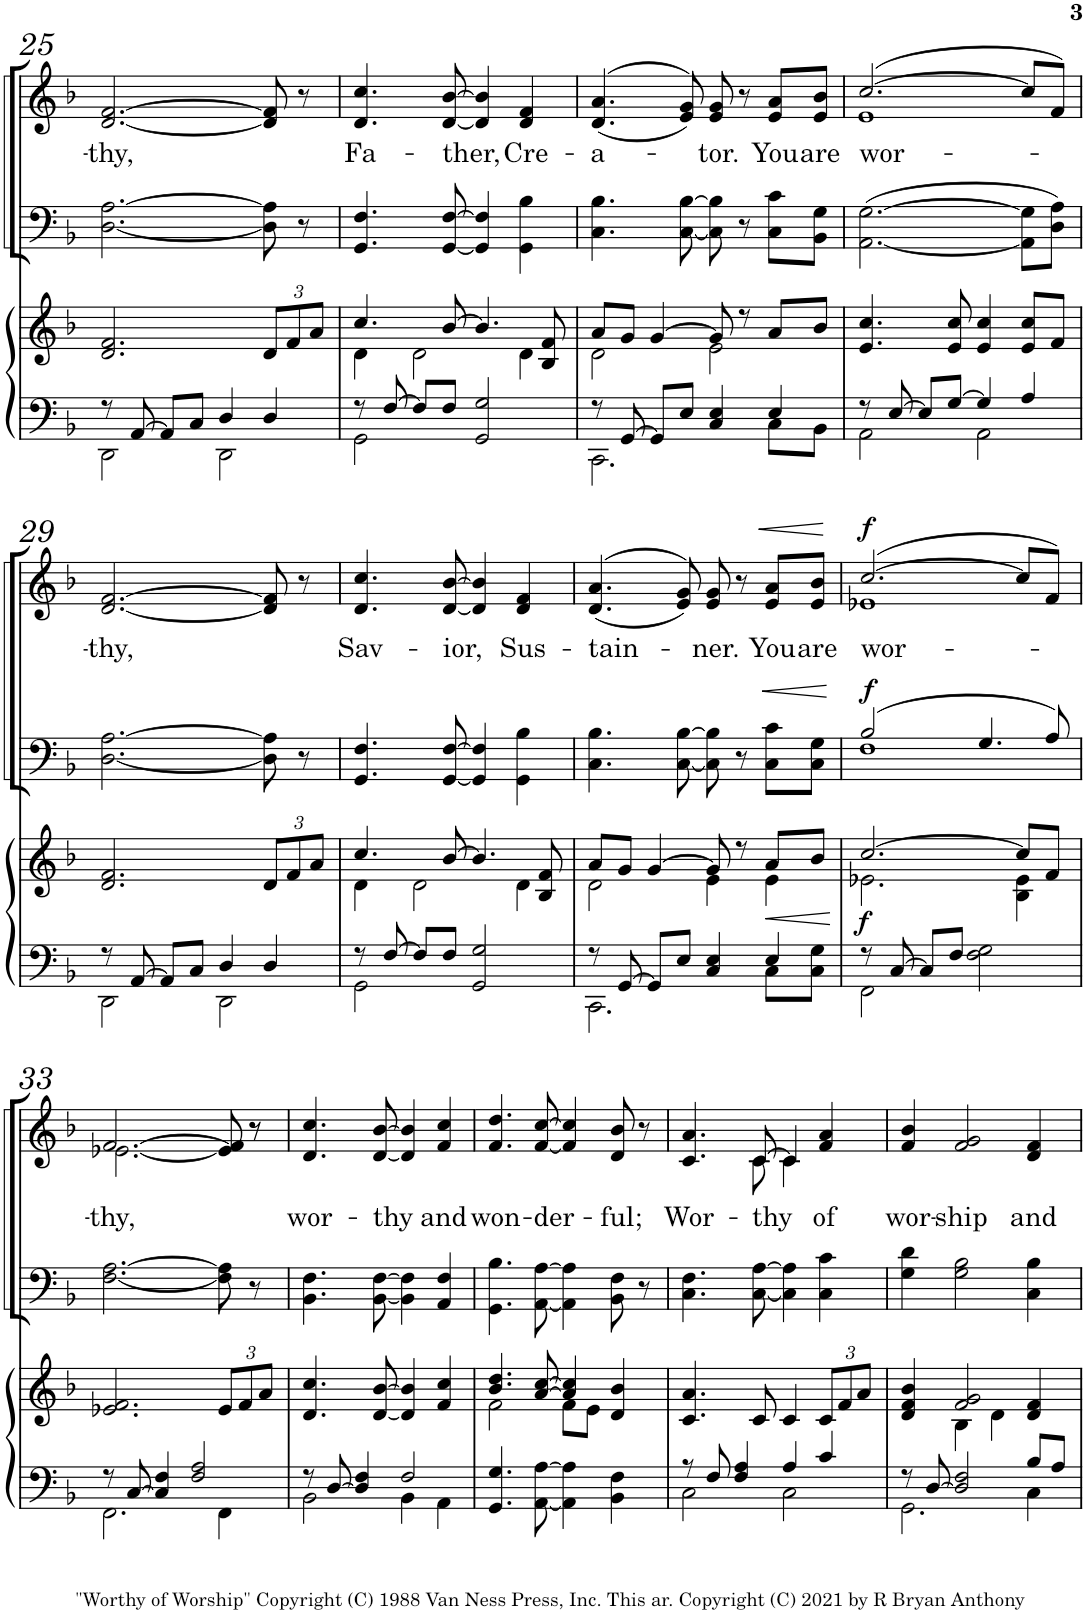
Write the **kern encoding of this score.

**kern	**kern	**dynam	**kern	**dynam	**kern	**text	**dynam
*part3	*part3	*part3	*part2	*part2	*part1	*part1	*part1
*staff4	*staff3	*staff3/4	*staff2	*staff2	*staff1	*staff1	*staff1
*I"Piano	*	*	*I"T B	*	*I"S A	*	*
*I'Pno	*	*	*	*	*	*	*
!!LO:PB:g=z
*clefF4	*clefG2	*	*clefF4	*	*clefG2	*	*
*k[b-]	*k[b-]	*	*k[b-]	*	*k[b-]	*	*
*M4/4	*M4/4	*	*M4/4	*	*M4/4	*	*
=25	=25	=25	=25	=25	=25	=25	=25
*^	*	*	*	*	*	*	*
!	!	!	!	!	!	!	!LO:LY:b	!
8r	2DD\	2.d/ 2.f/	.	[2.D\ [2.A\	.	[2.d/ [2.f/	-thy,	.
[8AA/	.	.	.	.	.	.	.	.
8AA/L]	.	.	.	.	.	.	.	.
8C/J	.	.	.	.	.	.	.	.
4D/	2DD\	.	.	.	.	.	.	.
*	*	*Xbrackettup	*	*	*	*	*	*
4D/	.	12d/L	.	8D\] 8A\]	.	8d/] 8f/]	.	.
.	.	12f/	.	.	.	.	.	.
.	.	.	.	8r	.	8r	.	.
.	.	12a/J	.	.	.	.	.	.
=26	=26	=26	=26	=26	=26	=26	=26	=26
*	*	*^	*	*	*	*	*	*
!	!	!	!	!	!	!	!	!LO:LY:b	!
8r	2GG\	4.cc/	4d\	.	4.GG/ 4.F/	.	4.d/ 4.cc/	Fa-	.
[8F/	.	.	.	.	.	.	.	.	.
8F/L]	.	.	2d\	.	.	.	.	.	.
!	!	!	!	!	!	!	!	!LO:LY:b	!
8F/J	.	[8b-/	.	.	[8GG/ [8F/	.	[8d/ [8b-/	-ther,	.
2GG/ 2G/	2ryy	4.b-/]	.	.	4GG/] 4F/]	.	4d/] 4b-/]	.	.
!	!	!	!	!	!	!	!	!LO:LY:b	!
.	.	.	4d\	.	4GG\ 4B-\	.	4d/ 4f/	Cre-	.
.	.	8B-/ 8f/	.	.	.	.	.	.	.
=27	=27	=27	=27	=27	=27	=27	=27	=27	=27
!	!	!	!	!	!	!	!	!LO:LY:b	!
8r	2.CC\	8a/L	2d\	.	4.C\ 4.B-\	.	((>4.d/ 4.a/	-a-	.
[8GG/	.	8g/J	.	.	.	.	.	.	.
8GG/L]	.	[4g/	.	.	.	.	.	.	.
8E/J	.	.	.	.	[8C\ [8B-\	.	8e/ 8g/))	.	.
!	!	!	!	!	!	!	!	!LO:LY:b	!
4C/ 4E/	.	8g/]	2e\	.	8C\] 8B-\]	.	8e/ 8g/	-tor.	.
.	.	8r	.	.	8r	.	8r	.	.
!	!	!	!	!	!	!	!	!LO:LY:b	!
4E/	8C\L	8a/L	.	.	8C\ 8c\L	.	8e/ 8a/L	You	.
!	!	!	!	!	!	!	!	!LO:LY:b	!
.	8BB-\J	8b-/J	.	.	8BB-\ 8G\J	.	8e/ 8b-/J	are	.
*	*	*v	*v	*	*	*	*	*	*
=28	=28	=28	=28	=28	=28	=28	=28	=28
!	!	!	!	!	!	!	!LO:LY:b	!
*	*	*	*	*	*	*^	*	*
8r	2AA\	4.e/ 4.cc/	.	([2.AA\ [2.G\	.	([2.cc/	1e	wor-	.
[8E/	.	.	.	.	.	.	.	.	.
8E/L]	.	.	.	.	.	.	.	.	.
[8G/J	.	8e/ 8cc/	.	.	.	.	.	.	.
4G/]	2AA\	4e/ 4cc/	.	.	.	.	.	.	.
4A/	.	8e/ 8cc/L	.	8AA\] 8G\]L	.	8cc/L]	.	.	.
.	.	8f/J	.	8D\ 8A\J)	.	8f/J)	.	.	.
*	*	*	*	*	*	*v	*v	*	*
!!LO:LB:g=z
=29	=29	=29	=29	=29	=29	=29	=29	=29
!	!	!	!	!	!	!	!LO:LY:b	!
8r	2DD\	2.d/ 2.f/	.	[2.D\ [2.A\	.	[2.d/ [2.f/	-thy,	.
[8AA/	.	.	.	.	.	.	.	.
8AA/L]	.	.	.	.	.	.	.	.
8C/J	.	.	.	.	.	.	.	.
4D/	2DD\	.	.	.	.	.	.	.
4D/	.	12d/L	.	8D\] 8A\]	.	8d/] 8f/]	.	.
.	.	12f/	.	.	.	.	.	.
.	.	.	.	8r	.	8r	.	.
.	.	12a/J	.	.	.	.	.	.
=30	=30	=30	=30	=30	=30	=30	=30	=30
*	*	*^	*	*	*	*	*	*
!	!	!	!	!	!	!	!	!LO:LY:b	!
8r	2GG\	4.cc/	4d\	.	4.GG/ 4.F/	.	4.d/ 4.cc/	Sav-	.
[8F/	.	.	.	.	.	.	.	.	.
8F/L]	.	.	2d\	.	.	.	.	.	.
!	!	!	!	!	!	!	!	!LO:LY:b	!
8F/J	.	[8b-/	.	.	[8GG/ [8F/	.	[8d/ [8b-/	-ior,	.
2GG/ 2G/	2ryy	4.b-/]	.	.	4GG/] 4F/]	.	4d/] 4b-/]	.	.
!	!	!	!	!	!	!	!	!LO:LY:b	!
.	.	.	4d\	.	4GG\ 4B-\	.	4d/ 4f/	Sus-	.
.	.	8B-/ 8f/	.	.	.	.	.	.	.
=31	=31	=31	=31	=31	=31	=31	=31	=31	=31
!	!	!	!	!	!	!	!	!LO:LY:b	!
8r	2.CC\	8a/L	2d\	.	4.C\ 4.B-\	.	((>4.d/ 4.a/	-tain-	.
[8GG/	.	8g/J	.	.	.	.	.	.	.
8GG/L]	.	[4g/	.	.	.	.	.	.	.
8E/J	.	.	.	.	[8C\ [8B-\	.	8e/ 8g/))	.	.
!	!	!	!	!	!	!	!	!LO:LY:b	!
4C/ 4E/	.	8g/]	4e\	.	8C\] 8B-\]	.	8e/ 8g/	-ner.	.
.	.	8r	.	.	8r	.	8r	.	.
!	!	!	!	!LO:HP:b	!	!LO:HP:b	!	!LO:LY:b	!LO:HP:b
4E/	8C\L	8a/L	4e\	<	8C\ 8c\L	<	8e/ 8a/L	You	<
!	!	!	!	!	!	!	!	!LO:LY:b	!
.	8C\ 8G\J	8b-/J	.	.	8C\ 8G\J	.	8e/ 8b-/J	are	.
*v	*v	*	*	*	*	*	*	*	*
*	*v	*v	*	*	*	*	*	*
.	.	[	.	[	.	.	[
=32	=32	=32	=32	=32	=32	=32	=32
*^	*^	*	*^	*	*	*	*
!	!	!	!	!LO:DY:b	!	!	!LO:DY:a	!	!LO:LY:b	!LO:DY:a
*	*	*	*	*	*	*	*	*^	*	*
8r	2FF\	[2.cc/	2.e-X\	f	(2B-/	1F	f	([2.cc/	1e-X	wor-	f
[8C/	.	.	.	.	.	.	.	.	.	.	.
8C/L]	.	.	.	.	.	.	.	.	.	.	.
8F/J	.	.	.	.	.	.	.	.	.	.	.
2F\ 2G\	2ryy	.	.	.	4.G/	.	.	.	.	.	.
.	.	8cc/L]	4B-\ 4e-\	.	.	.	.	8cc/L]	.	.	.
.	.	8f/J	.	.	8A/)	.	.	8f/J)	.	.	.
*	*	*v	*v	*	*	*	*	*	*	*	*
*	*	*	*	*v	*v	*	*	*	*	*
!!LO:LB:g=z	!!
=33	=33	=33	=33	=33	=33	=33	=33	=33	=33
!	!	!	!	!	!	!	!	!LO:LY:b	!
8r	2.FF\	2.e-X/ 2.f/	.	[2.F\ [2.A\	.	[2.f/	[2.e-X\	-thy,	.
[8C/	.	.	.	.	.	.	.	.	.
4C/] 4F/	.	.	.	.	.	.	.	.	.
2F/ 2A/	.	.	.	.	.	.	.	.	.
.	4FF\	12e-/L	.	8F\] 8A\]	.	8e-/] 8f/]	8ryy	.	.
.	.	12f/	.	.	.	.	.	.	.
.	.	.	.	8r	.	8r	8r	.	.
.	.	12a/J	.	.	.	.	.	.	.
*	*	*	*	*	*	*v	*v	*	*
=34	=34	=34	=34	=34	=34	=34	=34	=34
!	!	!	!	!	!	!	!LO:LY:b	!
8r	2BB-\	4.d/ 4.cc/	.	4.BB-\ 4.F\	.	4.d/ 4.cc/	wor-	.
[8D/	.	.	.	.	.	.	.	.
4D/] 4F/	.	.	.	.	.	.	.	.
!	!	!	!	!	!	!	!LO:LY:b	!
.	.	[8d/ [8b-/	.	[8BB-\ [8F\	.	[8d/ [8b-/	-thy	.
2F/	4BB-\	4d/] 4b-/]	.	4BB-\] 4F\]	.	4d/] 4b-/]	.	.
!	!	!	!	!	!	!	!LO:LY:b	!
.	4AA\	4f/ 4cc/	.	4AA/ 4F/	.	4f/ 4cc/	and	.
=35	=35	=35	=35	=35	=35	=35	=35	=35
*	*	*^	*	*	*	*	*	*
!	!	!	!	!	!	!	!	!LO:LY:b	!
*v	*v	*	*	*	*	*	*	*	*
4.GG/ 4.G/	4.b-/ 4.dd/	2f\	.	4.GG\ 4.B-\	.	4.f/ 4.dd/	won-	.
!	!	!	!	!	!	!	!LO:LY:b	!
[8AA\ [8A\	[8a/ [8cc/	.	.	[8AA\ [8A\	.	[8f/ [8cc/	-der-	.
4AA\] 4A\]	4a/] 4cc/]	8f\L	.	4AA\] 4A\]	.	4f/] 4cc/]	.	.
.	.	8e\J	.	.	.	.	.	.
!	!	!	!	!	!	!	!LO:LY:b	!
4BB-\ 4F\	4d/ 4b-/	4ryy	.	8BB-\ 8F\	.	8d/ 8b-/	-ful;	.
.	.	.	.	8r	.	8r	.	.
*	*v	*v	*	*	*	*	*	*
=36	=36	=36	=36	=36	=36	=36	=36
*^	*	*	*	*	*	*	*
!	!	!	!	!	!	!	!LO:LY:b	!
*	*	*	*	*	*	*^	*	*
8r	2C\	4.c/ 4.a/	.	4.C\ 4.F\	.	4.c/ 4.a/	4.ryy	Wor-	.
8F/	.	.	.	.	.	.	.	.	.
4F/ 4A/	.	.	.	.	.	.	.	.	.
!	!	!	!	!	!	!	!	!LO:LY:b	!
.	.	8c/	.	[8C\ [8A\	.	[8c/	8c\	-thy	.
4A/	2C\	4c/	.	4C\] 4A\]	.	4c/]	4c\	.	.
!	!	!	!	!	!	!	!	!LO:LY:b	!
4c/	.	12c/L	.	4C\ 4c\	.	4f/ 4a/	4ryy	of	.
.	.	12f/	.	.	.	.	.	.	.
.	.	12a/J	.	.	.	.	.	.	.
*	*	*	*	*	*	*v	*v	*	*
=37	=37	=37	=37	=37	=37	=37	=37	=37
*	*	*^	*	*	*	*	*	*
!	!	!	!	!	!	!	!	!LO:LY:b	!
8r	2.GG\	4d/ 4f/ 4b-/	4ryy	.	4G\ 4d\	.	4f/ 4b-/	wor-	.
[8D/	.	.	.	.	.	.	.	.	.
!	!	!	!	!	!	!	!	!LO:LY:b	!
2D/] 2F/	.	2f/ 2g/	4B-\	.	2G\ 2B-\	.	2f/ 2g/	-ship	.
.	.	.	4d\	.	.	.	.	.	.
!	!	!	!	!	!	!	!	!LO:LY:b	!
8B-/L	4C\	4d/ 4f/	4ryy	.	4C\ 4B-\	.	4d/ 4f/	and	.
8A/J	.	.	.	.	.	.	.	.	.
*v	*v	*	*	*	*	*	*	*	*
*	*v	*v	*	*	*	*	*	*
=	=	=	=	=	=	=	=
*-	*-	*-	*-	*-	*-	*-	*-
